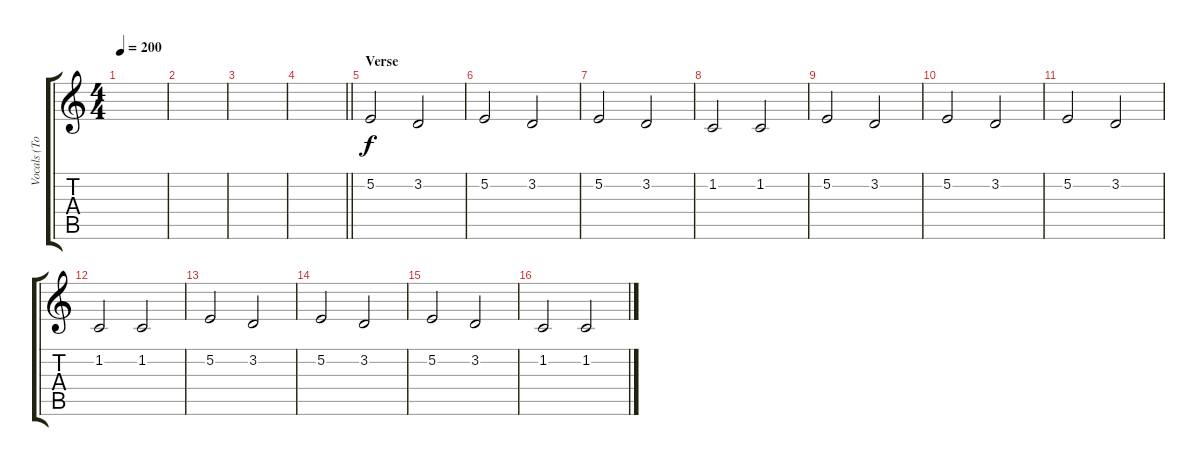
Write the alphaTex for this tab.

\track ("Vocals (Tom)" "Vocals (To") {instrument clarinet}
\staff {score tabs}
\tuning (E4 B3 G3 D3 A2 E2) {hide}
\ts (4 4)
\tempo 200
\clef g2
\ks c
|
|
|
\barLineRight lightlight
|
\section ("" "Verse")
5.2.2 3.2.2 |
5.2.2 3.2.2 |
5.2.2 3.2.2 |
1.2.2 1.2.2 |
5.2.2 3.2.2 |
5.2.2 3.2.2 |
5.2.2 3.2.2 |
1.2.2 1.2.2 |
5.2.2{instrument lead2sawtooth} 3.2.2 |
5.2.2 3.2.2 |
5.2.2 3.2.2 |
1.2.2 1.2.2
